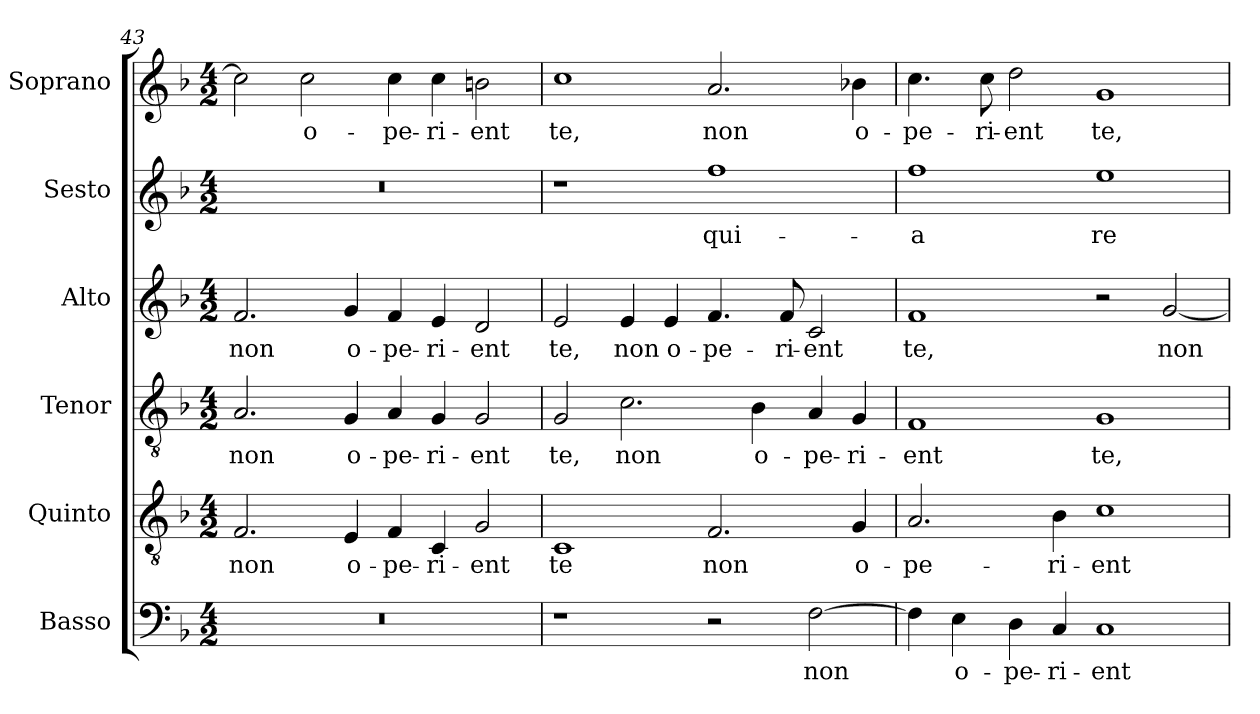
**kern	**text	**kern	**text	**kern	**text	**kern	**text	**kern	**text	**kern	**text
*part6	*part6	*part5	*part5	*part4	*part4	*part3	*part3	*part2	*part2	*part1	*part1
*staff6	*staff6	*staff5	*staff5	*staff4	*staff4	*staff3	*staff3	*staff2	*staff2	*staff1	*staff1
*I"Basso	*	*I"Quinto	*	*I"Tenor	*	*I"Alto	*	*I"Sesto	*	*I"Soprano	*
*I'B.	*	*I'Q.	*	*I'T.	*	*I'A.	*	*I'Ss.	*	*I'S.	*
*clefF4	*	*clefGv2	*	*clefGv2	*	*clefG2	*	*clefG2	*	*clefG2	*
*	*	*ITrd7c12	*	*ITrd7c12	*	*	*	*	*	*	*
*k[b-]	*	*k[b-]	*	*k[b-]	*	*k[b-]	*	*k[b-]	*	*k[b-]	*
*F:	*	*F:	*	*F:	*	*F:	*	*F:	*	*F:	*
*M4/2	*	*M4/2	*	*M4/2	*	*M4/2	*	*M4/2	*	*M4/2	*
=43	=43	=43	=43	=43	=43	=43	=43	=43	=43	=43	=43
!LO:N:vis=1	!	!	!	!	!	!	!	!	!	!	!
!	!	!	!LO:LY:b:color=#000000	!	!	!	!	!	!	!	!
!	!	!	!	!	!LO:LY:b:color=#000000	!	!	!	!	!	!
!	!	!	!	!	!	!	!LO:LY:b:color=#000000	!LO:N:vis=1	!	!	!
0r	.	2.FFi/	non	2.AAi/	non	2.fi/	non	0r	.	2cci\]	.
!	!	!	!	!	!	!	!	!	!	!	!LO:LY:b:color=#000000
.	.	.	.	.	.	.	.	.	.	2cci\	o-
!	!	!	!LO:LY:b:color=#000000	!	!	!	!	!	!	!	!
!	!	!	!	!	!LO:LY:b:color=#000000	!	!	!	!	!	!
!	!	!	!	!	!	!	!LO:LY:b:color=#000000	!	!	!	!
.	.	4EEi/	o-	4GGi/	o-	4gi/	o-	.	.	.	.
!	!	!	!LO:LY:b:color=#000000	!	!	!	!	!	!	!	!
!	!	!	!	!	!LO:LY:b:color=#000000	!	!	!	!	!	!
!	!	!	!	!	!	!	!LO:LY:b:color=#000000	!	!	!	!
!	!	!	!	!	!	!	!	!	!	!	!LO:LY:b:color=#000000
.	.	4FFi/	-pe-	4AAi/	-pe-	4fi/	-pe-	.	.	4cci\	-pe-
!	!	!	!LO:LY:b:color=#000000	!	!	!	!	!	!	!	!
!	!	!	!	!	!LO:LY:b:color=#000000	!	!	!	!	!	!
!	!	!	!	!	!	!	!LO:LY:b:color=#000000	!	!	!	!
!	!	!	!	!	!	!	!	!	!	!	!LO:LY:b:color=#000000
.	.	4CCi/	-ri-	4GGi/	-ri-	4ei/	-ri-	.	.	4cci\	-ri-
!	!	!	!LO:LY:b:color=#000000	!	!	!	!	!	!	!	!
!	!	!	!	!	!LO:LY:b:color=#000000	!	!	!	!	!	!
!	!	!	!	!	!	!	!LO:LY:b:color=#000000	!	!	!	!
!	!	!	!	!	!	!	!	!	!	!	!LO:LY:b:color=#000000
.	.	2GGi/	-ent	2GGi/	-ent	2di/	-ent	.	.	2bni\	-ent
=44	=44	=44	=44	=44	=44	=44	=44	=44	=44	=44	=44
!	!	!	!LO:LY:b:color=#000000	!	!	!	!	!	!	!	!
!	!	!	!	!	!LO:LY:b:color=#000000	!	!	!	!	!	!
!	!	!	!	!	!	!	!LO:LY:b:color=#000000	!	!	!	!
!	!	!	!	!	!	!	!	!	!	!	!LO:LY:b:color=#000000
1r	.	1CCi	te	2GGi/	te,	2ei/	te,	1r	.	1cci	te,
!	!	!	!	!	!LO:LY:b:color=#000000	!	!	!	!	!	!
!	!	!	!	!	!	!	!LO:LY:b:color=#000000	!	!	!	!
.	.	.	.	2.Ci\	non	4ei/	non	.	.	.	.
!	!	!	!	!	!	!	!LO:LY:b:color=#000000	!	!	!	!
.	.	.	.	.	.	4ei/	o-	.	.	.	.
!	!	!	!LO:LY:b:color=#000000	!	!	!	!	!	!	!	!
!	!	!	!	!	!	!	!LO:LY:b:color=#000000	!	!	!	!
!	!	!	!	!	!	!	!	!	!LO:LY:b:color=#000000	!	!
!	!	!	!	!	!	!	!	!	!	!	!LO:LY:b:color=#000000
2r	.	2.FFi/	non	.	.	4.fi/	-pe-	1ffi	qui-	2.ai/	non
!	!	!	!	!	!LO:LY:b:color=#000000	!	!	!	!	!	!
.	.	.	.	4BB-i\	o-	.	.	.	.	.	.
!	!	!	!	!	!	!	!LO:LY:b:color=#000000	!	!	!	!
.	.	.	.	.	.	8fi/	-ri-	.	.	.	.
!	!LO:LY:b:color=#000000	!	!	!	!	!	!	!	!	!	!
!	!	!	!	!	!LO:LY:b:color=#000000	!	!	!	!	!	!
!	!	!	!	!	!	!	!LO:LY:b:color=#000000	!	!	!	!
[2Fi\	non	.	.	4AAi/	-pe-	2ci/	-ent	.	.	.	.
!	!	!	!LO:LY:b:color=#000000	!	!	!	!	!	!	!	!
!	!	!	!	!	!LO:LY:b:color=#000000	!	!	!	!	!	!
!	!	!	!	!	!	!	!	!	!	!	!LO:LY:b:color=#000000
.	.	4GGi/	o-	4GGi/	-ri-	.	.	.	.	4b-Xi\	o-
=45	=45	=45	=45	=45	=45	=45	=45	=45	=45	=45	=45
!	!	!	!LO:LY:b:color=#000000	!	!	!	!	!	!	!	!
!	!	!	!	!	!LO:LY:b:color=#000000	!	!	!	!	!	!
!	!	!	!	!	!	!	!LO:LY:b:color=#000000	!	!	!	!
!	!	!	!	!	!	!	!	!	!LO:LY:b:color=#000000	!	!
!	!	!	!	!	!	!	!	!	!	!	!LO:LY:b:color=#000000
4Fi\]	.	2.AAi/	-pe-	1FFi	-ent	1fi	te,	1ffi	-a	4.cci\	-pe-
!	!LO:LY:b:color=#000000	!	!	!	!	!	!	!	!	!	!
4Ei\	o-	.	.	.	.	.	.	.	.	.	.
!	!	!	!	!	!	!	!	!	!	!	!LO:LY:b:color=#000000
.	.	.	.	.	.	.	.	.	.	8cci\	-ri-
!	!LO:LY:b:color=#000000	!	!	!	!	!	!	!	!	!	!
!	!	!	!	!	!	!	!	!	!	!	!LO:LY:b:color=#000000
4Di\	-pe-	.	.	.	.	.	.	.	.	2ddi\	-ent
!	!LO:LY:b:color=#000000	!	!	!	!	!	!	!	!	!	!
!	!	!	!LO:LY:b:color=#000000	!	!	!	!	!	!	!	!
4Ci/	-ri-	4BB-i\	-ri-	.	.	.	.	.	.	.	.
!	!LO:LY:b:color=#000000	!	!	!	!	!	!	!	!	!	!
!	!	!	!LO:LY:b:color=#000000	!	!	!	!	!	!	!	!
!	!	!	!	!	!LO:LY:b:color=#000000	!	!	!	!	!	!
!	!	!	!	!	!	!	!	!	!LO:LY:b:color=#000000	!	!
!	!	!	!	!	!	!	!	!	!	!	!LO:LY:b:color=#000000
1Ci	-ent	1Ci	-ent	1GGi	te,	2r	.	1eei	re-	1gi	te,
!	!	!	!	!	!	!	!LO:LY:b:color=#000000	!	!	!	!
.	.	.	.	.	.	[2gi/	non	.	.	.	.
=	=	=	=	=	=	=	=	=	=	=	=
*-	*-	*-	*-	*-	*-	*-	*-	*-	*-	*-	*-
